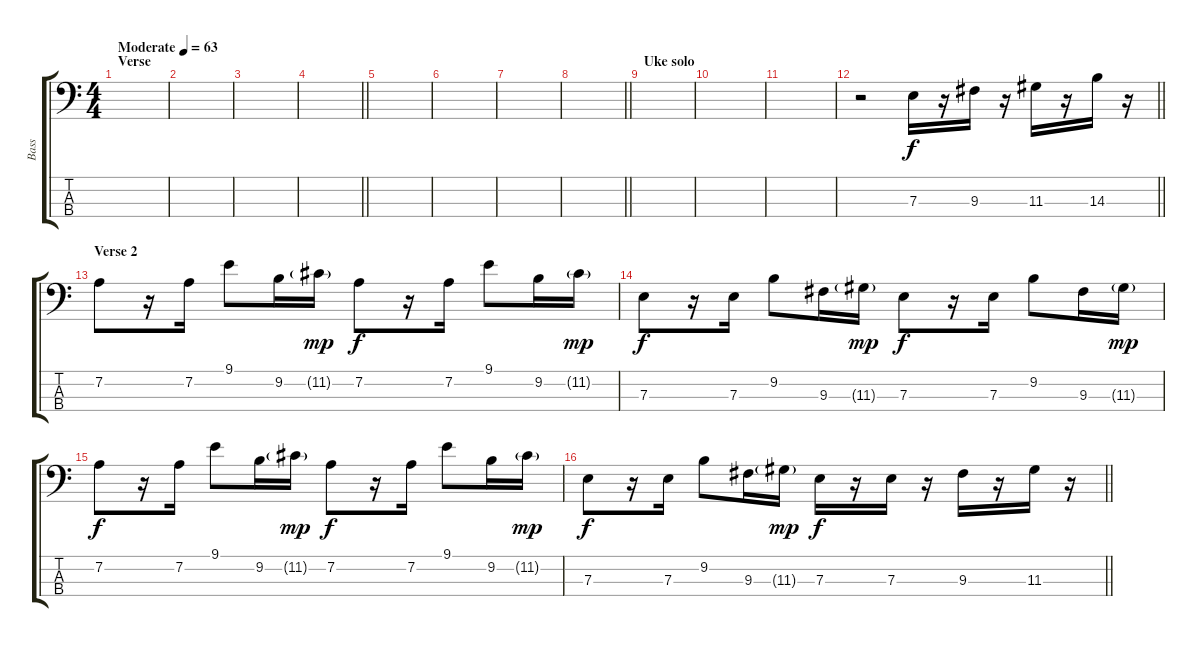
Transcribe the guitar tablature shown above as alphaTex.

\track ("Bass" "Bass") {instrument electricbassfinger}
\staff {score tabs}
\tuning (G2 D2 A1 E1) {hide}
\ts (4 4)
\section ("" "Verse")
\tempo (63 "Moderate")
\clef f4
\ks c
|
|
|
\barLineRight lightlight
|
|
|
|
\barLineRight lightlight
|
\section ("" "Uke solo")
|
|
|
\barLineRight lightlight
r.2 7.3.16 r.16 9.3.16 r.16 11.3.16 r.16 14.3.16 r.16 |
\section ("" "Verse 2")
7.2.8 r.16 7.2.16 9.1.8 9.2.16 11.2{g}.16{dy mp} 7.2.8{dy f} r.16 7.2.16 9.1.8 9.2.16 11.2{g}.16{dy mp} |
7.3.8{dy f} r.16 7.3.16 9.2.8 9.3.16 11.3{g}.16{dy mp} 7.3.8{dy f} r.16 7.3.16 9.2.8 9.3.16 11.3{g}.16{dy mp} |
7.2.8{dy f} r.16 7.2.16 9.1.8 9.2.16 11.2{g}.16{dy mp} 7.2.8{dy f} r.16 7.2.16 9.1.8 9.2.16 11.2{g}.16{dy mp} |
\barLineRight lightlight
7.3.8{dy f} r.16 7.3.16 9.2.8 9.3.16 11.3{g}.16{dy mp} 7.3.16{dy f} r.16 7.3.16 r.16 9.3.16 r.16 11.3.16 r.16
